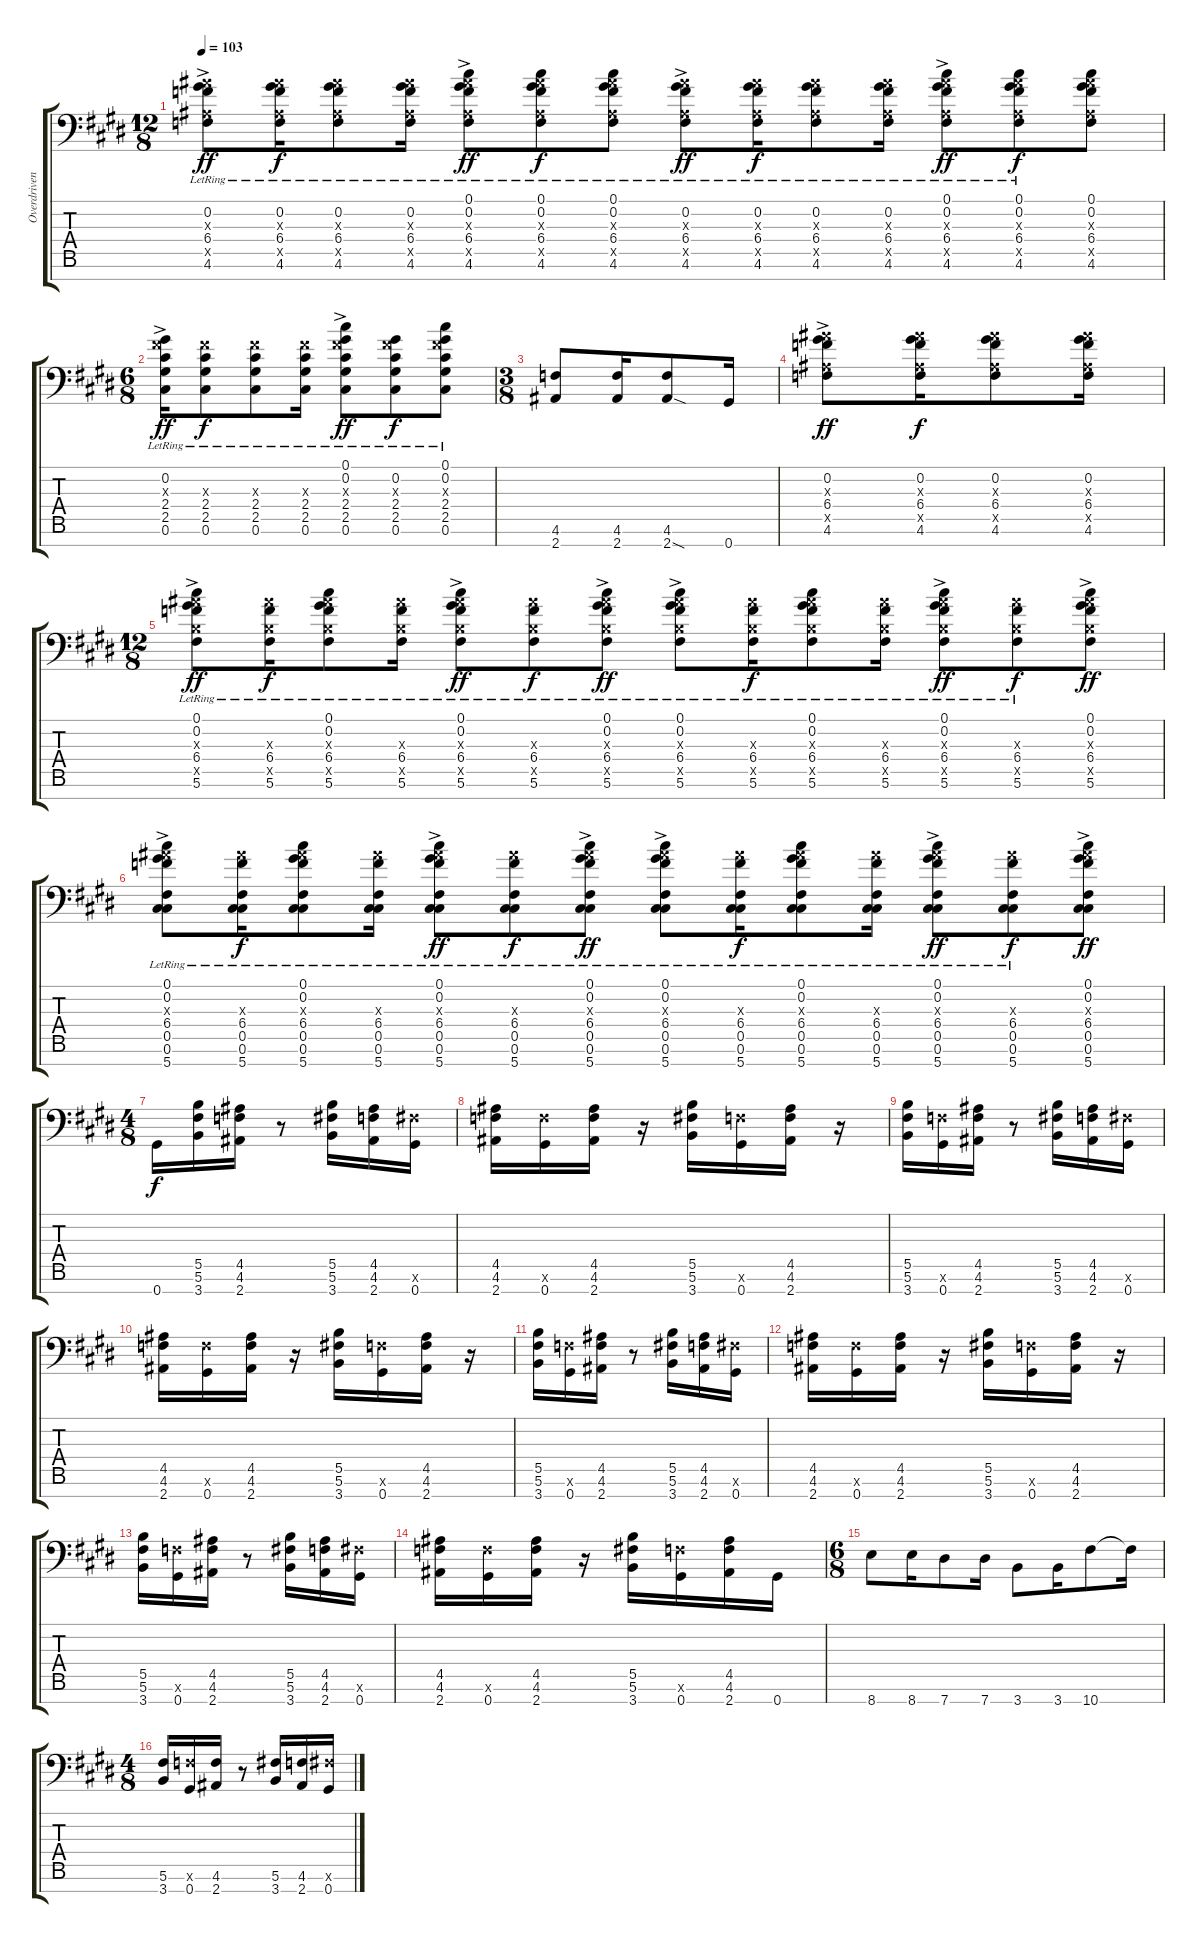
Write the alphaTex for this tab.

\track ("Overdriven Guitar I" "Overdriven") {instrument distortionguitar}
\staff {score tabs}
\tuning (Db4 Ab3 E3 B2 Gb2 Db2 Ab1) {hide}
\ts (12 8)
\tempo 103
\clef f4
\ks c#minor
(0.2{ac lr} 6.3{ac x} 6.4{ac lr} 4.5{ac x} 4.6{ac lr}).8{dy ff} (0.2{lr} 6.3{x} 6.4{lr} 4.5{x} 4.6{lr}).16{dy f} (0.2{lr} 6.3{x} 6.4{lr} 4.5{x} 4.6{lr}).8 (0.2{lr} 6.3{x} 6.4{lr} 4.5{x} 4.6{lr}).16 (0.1{ac lr} 0.2{ac lr} 6.3{ac x} 6.4{ac lr} 4.5{ac x} 4.6{ac lr}).8{dy ff} (0.1{lr} 0.2{lr} 6.3{x} 6.4{lr} 4.5{x} 4.6{lr}).8{dy f} (0.1{lr} 0.2{lr} 6.3{x} 6.4{lr} 4.5{x} 4.6{lr}).8 (0.2{ac lr} 6.3{ac x} 6.4{ac lr} 4.5{ac x} 4.6{ac lr}).8{dy ff} (0.2{lr} 6.3{x} 6.4{lr} 4.5{x} 4.6{lr}).16{dy f} (0.2{lr} 6.3{x} 6.4{lr} 4.5{x} 4.6{lr}).8 (0.2{lr} 6.3{x} 6.4{lr} 4.5{x} 4.6{lr}).16 (0.1{ac lr} 0.2{ac lr} 6.3{ac x} 6.4{ac lr} 4.5{ac x} 4.6{ac lr}).8{dy ff} (0.1{lr} 0.2{lr} 6.3{x} 6.4{lr} 4.5{x} 4.6{lr}).8{dy f} (0.1 0.2 6.3{x} 6.4 4.5{x} 4.6).8 |
\ts (6 8)
\ks e
(0.2{ac lr} 2.3{ac x} 2.4{ac lr} 2.5{ac lr} 0.6{ac lr}).16{dy ff} (2.3{x} 2.4{lr} 2.5{lr} 0.6{lr}).8{dy f} (2.3{x} 2.4{lr} 2.5{lr} 0.6{lr}).8 (2.3{x} 2.4{lr} 2.5{lr} 0.6{lr}).16 (0.1{ac lr} 0.2{ac lr} 2.3{ac x} 2.4{ac lr} 2.5{ac lr} 0.6{ac lr}).8{dy ff} (0.2{lr} 2.3{x} 2.4{lr} 2.5{lr} 0.6{lr}).8{dy f} (0.1{lr} 0.2{lr} 2.3{x} 2.4{lr} 2.5{lr} 0.6{lr}).8 |
\ts (3 8)
\ks c#minor
(4.6 2.7).8 (4.6 2.7).16 (4.6 2.7{sod}).8 0.7.16 |
(0.2{ac} 6.3{ac x} 6.4{ac} 4.5{ac x} 4.6{ac}).8{dy ff} (0.2 6.3{x} 6.4 4.5{x} 4.6).16{dy f} (0.2 6.3{x} 6.4 4.5{x} 4.6).8 (0.2 6.3{x} 6.4 4.5{x} 4.6).16 |
\ts (12 8)
(0.1{ac lr} 0.2{ac lr} 6.3{ac x} 6.4{ac lr} 5.5{ac x} 5.6{ac lr}).8{dy ff} (6.3{x} 6.4{lr} 5.5{x} 5.6{lr}).16{dy f} (0.1{lr} 0.2{lr} 6.3{x} 6.4{lr} 5.5{x} 5.6{lr}).8 (6.3{x} 6.4{lr} 5.5{x} 5.6{lr}).16 (0.1{ac lr} 0.2{ac lr} 6.3{ac x} 6.4{ac lr} 5.5{ac x} 5.6{ac lr}).8{dy ff} (6.3{x} 6.4{lr} 5.5{x} 5.6{lr}).8{dy f} (0.1{ac lr} 0.2{ac lr} 6.3{ac x} 6.4{ac lr} 5.5{ac x} 5.6{ac lr}).8{dy ff} (0.1{ac lr} 0.2{ac lr} 6.3{ac x} 6.4{ac lr} 5.5{ac x} 5.6{ac lr}).8 (6.3{x} 6.4{lr} 5.5{x} 5.6{lr}).16{dy f} (0.1{lr} 0.2{lr} 6.3{x} 6.4{lr} 5.5{x} 5.6{lr}).8 (6.3{x} 6.4{lr} 5.5{x} 5.6{lr}).16 (0.1{ac lr} 0.2{ac lr} 6.3{ac x} 6.4{ac lr} 5.5{ac x} 5.6{ac lr}).8{dy ff} (6.3{x} 6.4{lr} 5.5{x} 5.6{lr}).8{dy f} (0.1{ac} 0.2{ac} 6.3{ac x} 6.4{ac} 5.5{ac x} 5.6{ac}).8{dy ff} |
\ks e
(0.1{ac lr} 0.2{ac lr} 6.3{ac x} 6.4{ac lr} 0.5{ac} 0.6{ac lr} 5.7).8 (6.3{x} 6.4{lr} 0.5 0.6{lr} 5.7).16{dy f} (0.1{lr} 0.2{lr} 6.3{x} 6.4{lr} 0.5 0.6{lr} 5.7).8 (6.3{x} 6.4{lr} 0.5 0.6{lr} 5.7).16 (0.1{ac lr} 0.2{ac lr} 6.3{ac x} 6.4{ac lr} 0.5{ac} 0.6{ac lr} 5.7).8{dy ff} (6.3{x} 6.4{lr} 0.5 0.6{lr} 5.7).8{dy f} (0.1{ac lr} 0.2{ac lr} 6.3{ac x} 6.4{ac lr} 0.5{ac} 0.6{ac lr} 5.7).8{dy ff} (0.1{ac lr} 0.2{ac lr} 6.3{ac x} 6.4{ac lr} 0.5{ac} 0.6{ac lr} 5.7).8 (6.3{x} 6.4{lr} 0.5 0.6{lr} 5.7).16{dy f} (0.1{lr} 0.2{lr} 6.3{x} 6.4{lr} 0.5 0.6{lr} 5.7).8 (6.3{x} 6.4{lr} 0.5 0.6{lr} 5.7).16 (0.1{ac lr} 0.2{ac lr} 6.3{ac x} 6.4{ac lr} 0.5{ac} 0.6{ac lr} 5.7).8{dy ff} (6.3{x} 6.4{lr} 0.5 0.6{lr} 5.7).8{dy f} (0.1{ac} 0.2{ac} 6.3{ac x} 6.4{ac} 0.5{ac} 0.6{ac} 5.7).8{dy ff} |
\ts (4 8)
0.7.16{dy f} (5.5 5.6 3.7).16 (4.5 4.6 2.7).16 r.8 (5.5 5.6 3.7).16 (4.5 4.6 2.7).16 (5.6{x} 0.7).16 |
\ks c#minor
(4.5 4.6 2.7).16 (4.6{x} 0.7).16 (4.5 4.6 2.7).16 r.16 (5.5 5.6 3.7).16 (4.6{x} 0.7).16 (4.5 4.6 2.7).16 r.16 |
(5.5 5.6 3.7).16 (4.6{x} 0.7).16 (4.5 4.6 2.7).16 r.8 (5.5 5.6 3.7).16 (4.5 4.6 2.7).16 (5.6{x} 0.7).16 |
(4.5 4.6 2.7).16 (4.6{x} 0.7).16 (4.5 4.6 2.7).16 r.16 (5.5 5.6 3.7).16 (4.6{x} 0.7).16 (4.5 4.6 2.7).16 r.16 |
\ks e
(5.5 5.6 3.7).16 (4.6{x} 0.7).16 (4.5 4.6 2.7).16 r.8 (5.5 5.6 3.7).16 (4.5 4.6 2.7).16 (5.6{x} 0.7).16 |
\ks c#minor
(4.5 4.6 2.7).16 (4.6{x} 0.7).16 (4.5 4.6 2.7).16 r.16 (5.5 5.6 3.7).16 (4.6{x} 0.7).16 (4.5 4.6 2.7).16 r.16 |
(5.5 5.6 3.7).16 (4.6{x} 0.7).16 (4.5 4.6 2.7).16 r.8 (5.5 5.6 3.7).16 (4.5 4.6 2.7).16 (5.6{x} 0.7).16 |
(4.5 4.6 2.7).16 (4.6{x} 0.7).16 (4.5 4.6 2.7).16 r.16 (5.5 5.6 3.7).16 (4.6{x} 0.7).16 (4.5 4.6 2.7).16 0.7.16 |
\ts (6 8)
\ks e
8.7.8 8.7.16 7.7.8 7.7.16 3.7.8 3.7.16 10.7.8 10.7{t}.16 |
\ts (4 8)
\ks c#minor
(5.6 3.7).16 (4.6{x} 0.7).16 (4.6 2.7).16 r.8 (5.6 3.7).16 (4.6 2.7).16 (5.6{x} 0.7).16
